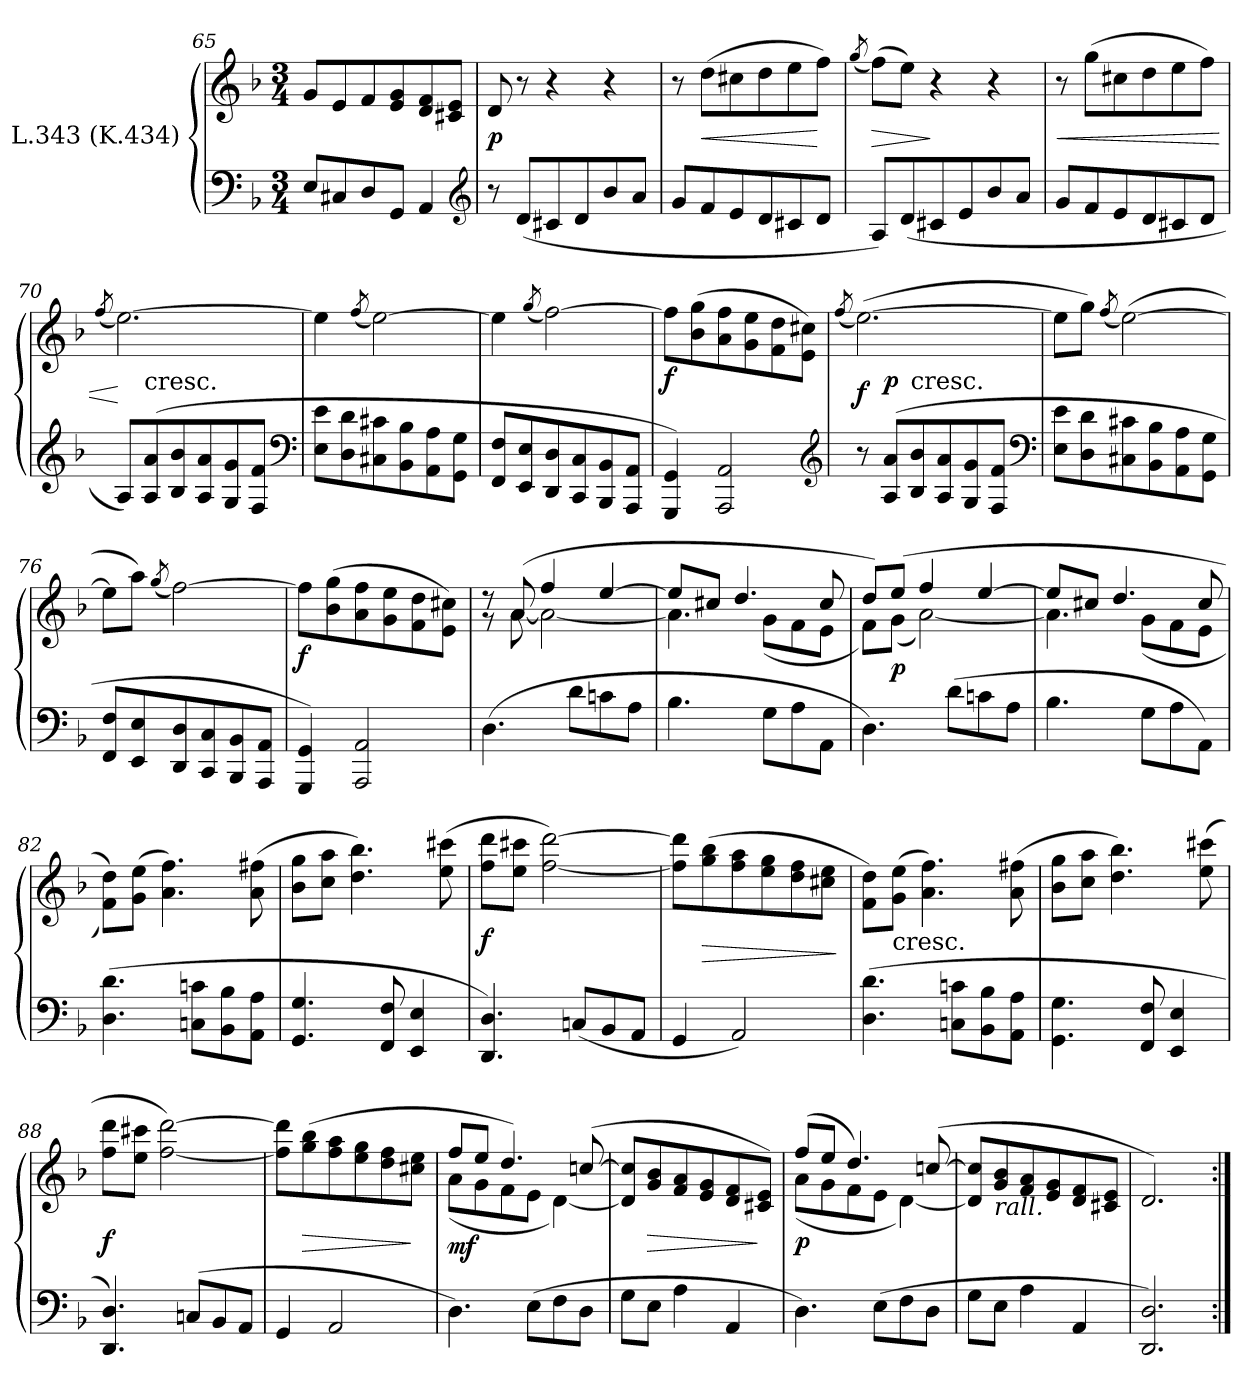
**kern	**kern	**dynam
*part1	*part1	*part1
*staff2	*staff1	*staff1/2
*I"L.343 (K.434)	*	*
*clefF4	*clefG2	*
*k[b-]	*k[b-]	*
*d:	*d:	*
*M3/4	*M3/4	*
=65	=65	=65
8EL	8gL	.
8C#X	8e	.
8D	8f	.
8GGJ	8e 8g	.
4AA	8d 8f	.
.	8c#X 8eJ	.
*clefG2	*	*
!!LO:LB:g=z
=66	=66	=66
8r	8d	p
(8dL	8r	.
8c#X	4r	.
8d	.	.
8b-	4r	.
8aJ	.	.
=67	=67	=67
8gL	8r	.
8f	(8ddL	<
8e	8cc#X	.
8d	8dd	.
8c#X	8ee	.
8dJ	8ffJ)	[
=68	=68	=68
.	(8qgg/	.
8AL)	(8ffL)	>
(8d	8eeJ)	.
8c#X	4r	]
8e	.	.
8b-	4r	.
8aJ	.	.
=69	=69	=69
8gL	8r	<
8f	(8ggL	.
8e	8cc#X	.
8d	8dd	.
8c#X	8ee	.
8dJ	8ffJ)	.
!!LO:LB:g=z
=70	=70	=70
.	(8qff/	.
*	*^	*
8AL)	[2.ee)	8ryy	[
!	!	!LO:TX:c:t=cresc.	!
(<8A 8a	.	2ryy	.
8B- 8b-	.	.	.
8A 8a	.	.	.
8G 8g	.	.	.
8F 8fJ	.	8ryy	.
*clefF4	*	*	*
*	*v	*v	*
=71	=71	=71
8E 8eL	4ee]	.
8D 8d	.	.
.	(8qff/	.
8C#X 8c#X	[2ee)	.
8BB- 8B-	.	.
8AA 8A	.	.
8GG 8GJ	.	.
=72	=72	=72
8FF 8FL	4ee]	.
8EE 8E	.	.
.	(8qgg/	.
8DD 8D	[2ff)	.
8CC 8C	.	.
8BBB- 8BB-	.	.
8AAA 8AAJ	.	.
=73	=73	=73
4GGG 4GG)	8ffL]	f
.	(8b- 8gg	.
2AAA 2AA	8a 8ff	.
.	8g 8ee	.
.	8f 8dd	.
.	8e 8cc#XJ)	.
*clefG2	*	*
!!LO:LB:g=z
=74	=74	=74
.	(8qff/	.
*	*^	*
*	*	*^	*
8r	([2.ee)	8ryy	4ryy	f
(<8A 8aL	.	2ryy	.	p
!	!	!	!LO:TX:c:t=cresc.	!
8B- 8b-	.	.	2ryy	.
8A 8a	.	.	.	.
8G 8g	.	.	.	.
8F 8fJ	.	8ryy	.	.
*clefF4	*	*	*	*
*	*v	*v	*v	*
=75	=75	=75
8E 8eL	8eeL]	.
8D 8d	8ggJ)	.
.	(8qff	.
8C#X 8c#X	([2ee)	.
8BB- 8B-	.	.
8AA 8A	.	.
8GG 8GJ	.	.
=76	=76	=76
8FF 8FL	8eeL]	.
8EE 8E	8aaJ)	.
.	(8qgg	.
8DD 8D	[2ff)	.
8CC 8C	.	.
8BBB- 8BB-	.	.
8AAA 8AAJ	.	.
=77	=77	=77
4GGG 4GG)	8ffL]	f
.	(8b- 8gg	.
2AAA 2AA	8a 8ff	.
.	8g 8ee	.
.	8f 8dd	.
.	8e 8cc#XJ)	.
!!LO:LB:g=z
=78	=78	=78
*	*^	*
(4.D	8r	8r	.
.	(8a	[8a	.
.	4ff	2a_	.
8dL	.	.	.
8cn	[4ee	.	.
8AJ	.	.	.
=79	=79	=79	=79
4.B-	8eeL]	4.a]	.
.	8cc#XJ	.	.
.	4.dd	.	.
8GL	.	(8gL	.
8A	.	8f	.
8AAJ	8cc#	8eJ	.
=80	=80	=80	=80
4.D)	8ddL)	8fL)	.
.	(8eeJ	(8gJ	p
.	4ff	[2a)	.
(8dL	.	.	.
8cn	[4ee	.	.
8AJ	.	.	.
=81	=81	=81	=81
4.B-	8eeL]	4.a]	.
.	8cc#XJ	.	.
.	4.dd	.	.
8GL	.	(8gL	.
8A	.	8f	.
8AAJ)	8cc#	8eJ	.
!!LO:LB:g=z
=82	=82	=82	=82
!	!LO:TX:c:t=cresc.	!	!
*	*v	*v	*
(4.D 4.d	8f 8ddL))	.
.	(8g 8eeJ	.
.	4.a 4.ff)	.
8Cn 8cnL	.	.
8BB- 8B-	.	.
8AA 8AJ	(8a 8ff#X	.
=83	=83	=83
4.GG 4.G	8b- 8ggL	.
.	8cc 8aaJ	.
.	4.dd 4.bb-)	.
8FF 8F	.	.
4EE 4E	.	.
.	(8ee 8ccc#X	.
=84	=84	=84
4.DD 4.D)	8ff 8dddL	f
.	8ee 8ccc#XJ	.
.	[2ff [2ddd)	.
(8CnL	.	.
8BB-	.	.
8AAJ	.	.
=85	=85	=85
4GG	8ff] 8ddd]L	.
.	(8gg 8bb-	>
2AA)	8ff 8aa	.
.	8ee 8gg	.
.	8dd 8ff	.
.	8cc#X 8eeJ	.
.	.	]
!!LO:LB:g=z
=86	=86	=86
(4.D 4.d	8f 8ddL)	.
!	!LO:TX:c:t=cresc.	!
.	(8g 8eeJ	.
.	4.a 4.ff)	.
8Cn 8cnL	.	.
8BB- 8B-	.	.
8AA 8AJ	(8a 8ff#X	.
=87	=87	=87
4.GG\ 4.G\	8b- 8ggL	.
.	8cc 8aaJ	.
.	4.dd 4.bb-)	.
8FF 8F	.	.
4EE 4E	.	.
.	(8ee 8ccc#X	.
=88	=88	=88
4.DD 4.D)	8ff 8dddL	f
.	8ee 8ccc#XJ	.
.	[2ff [2ddd)	.
(<8CnL	.	.
8BB-	.	.
8AAJ	.	.
=89	=89	=89
4GG	8ff] 8ddd]L	.
.	(8gg 8bb-	>
2AA	8ff 8aa	.
.	8ee 8gg	.
.	8dd 8ff	.
.	8cc#X 8eeJ	]
!!LO:LB:g=z
=90	=90	=90
*	*^	*
4.D)	8ffL	(8aL	mf
.	8eeJ	8g	.
.	4.dd)	8f	.
(8EL	.	8eJ	.
8F	.	[4d)	.
8DJ	([8ccn	.	.
*	*v	*v	*
=91	=91	=91
8GL	8d] 8cc]L	.
8EJ	8g 8b-	>
4A	8f 8a	.
.	8e 8g	.
4AA	8d 8f	.
.	8c#X 8eJ)	]
=92	=92	=92
*	*^	*
4.D)	(8ffL	(8aL	p
.	8eeJ	8g	.
.	4.dd)	8f	.
(8EL	.	8eJ	.
8F	.	[4d)	.
8DJ	([8ccn	.	.
*	*v	*v	*
=93	=93	=93
8GL	8d] 8cc]L	.
!	!LO:TX:b:i:t=rall.	!
8EJ	8g 8b-	.
4A	8f 8a	.
.	8e 8g	.
4AA	8d 8f	.
.	8c#X 8eJ	.
=94	=94	=94
2.DD 2.D)	2.d)	.
=:|!	=:|!	=:|!
*-	*-	*-
